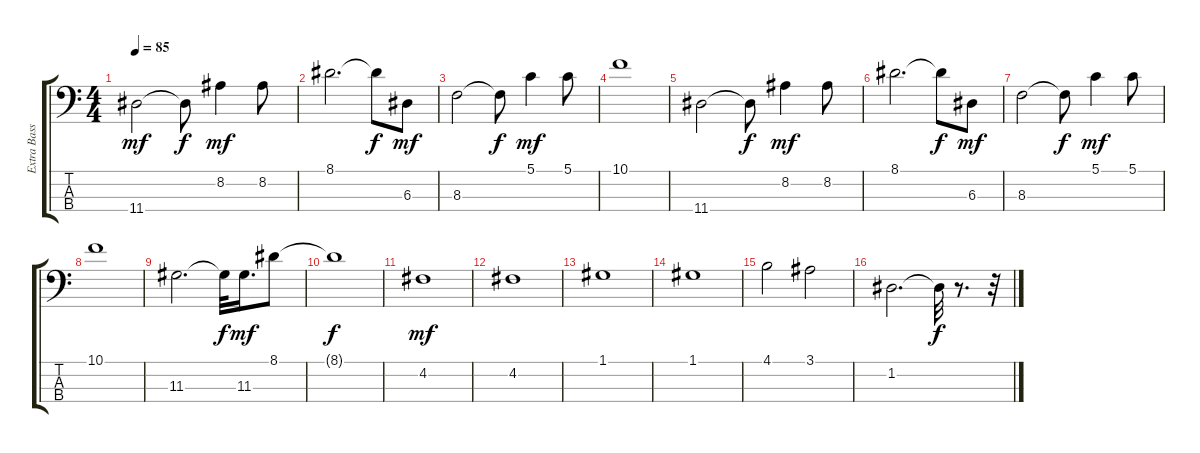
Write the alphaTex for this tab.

\track ("Extra Bass" "Extra Bass") {instrument slapbass2}
\staff {score tabs}
\tuning (G2 D2 A1 E1) {hide}
\ts (4 4)
\tempo 85
\clef f4
\ks c
11.4.2{dy mf} 11.4{t}.8{dy f} 8.2.4{dy mf} 8.2.8 |
8.1.2{d} 8.1{t}.8{dy f} 6.3.8{dy mf} |
8.3.2 8.3{t}.8{dy f} 5.1.4{dy mf} 5.1.8 |
10.1.1 |
11.4.2 11.4{t}.8{dy f} 8.2.4{dy mf} 8.2.8 |
8.1.2{d} 8.1{t}.8{dy f} 6.3.8{dy mf} |
8.3.2 8.3{t}.8{dy f} 5.1.4{dy mf} 5.1.8 |
10.1.1 |
11.3.2{d} 11.3{t}.32{dy f} 11.3.16{d dy mf} 8.1.8 |
8.1{t}.1{dy f} |
4.2.1{dy mf} |
4.2.1 |
1.1.1 |
1.1.1 |
4.1.2 3.1.2 |
1.2.2{d} 1.2{t}.32{dy f} r.8{d} r.32
